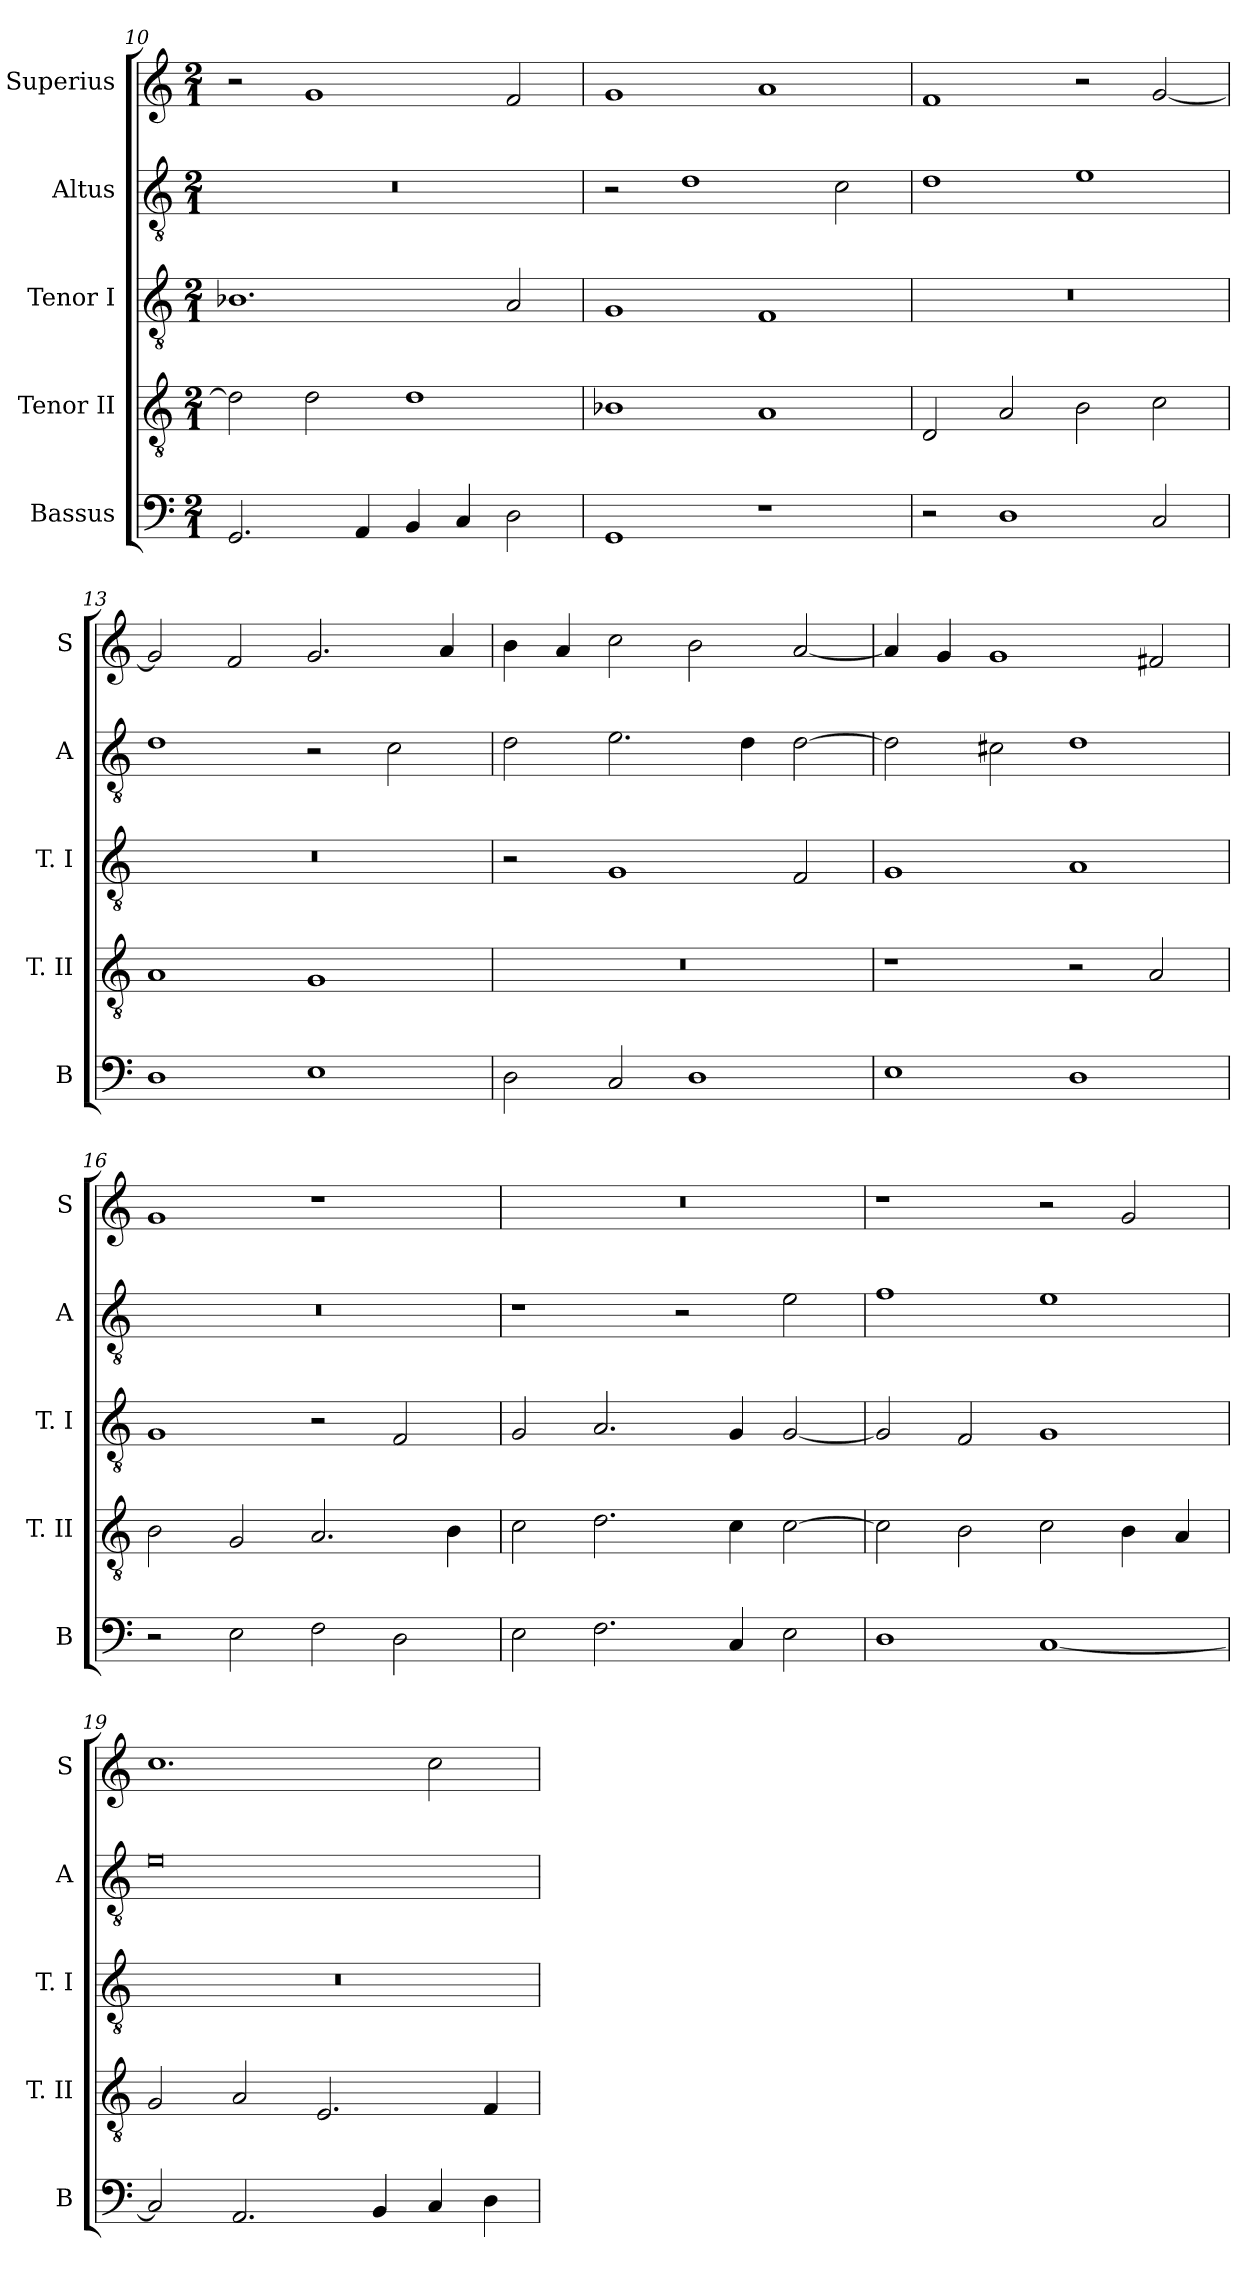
**kern	**kern	**kern	**kern	**kern
*part5	*part4	*part3	*part2	*part1
*staff5	*staff4	*staff3	*staff2	*staff1
*I"Bassus	*I"Tenor II	*I"Tenor I	*I"Altus	*I"Superius
*I'B	*I'T. II	*I'T. I	*I'A	*I'S
*clefF4	*clefGv2	*clefGv2	*clefGv2	*clefG2
*k[]	*k[]	*k[]	*k[]	*k[]
*C:	*C:	*C:	*C:	*C:
*M2/1	*M2/1	*M2/1	*M2/1	*M2/1
=10	=10	=10	=10	=10
2.GG	2d]	1.B-X	0r	2r
.	2d	.	.	1g
4AA	.	.	.	.
4BB	1d	.	.	.
4C	.	.	.	.
2D	.	2A	.	2f
=11	=11	=11	=11	=11
1GG	1B-X	1G	2r	1g
.	.	.	1d	.
1r	1A	1F	.	1a
.	.	.	2c	.
=12	=12	=12	=12	=12
2r	2D	0r	1d	1f
1D	2A	.	.	.
.	2B	.	1e	2r
2C	2c	.	.	[2g
=13	=13	=13	=13	=13
1D	1A	0r	1d	2g]
.	.	.	.	2f
1E	1G	.	2r	2.g
.	.	.	2c	.
.	.	.	.	4a
=14	=14	=14	=14	=14
2D	0r	2r	2d	4b
.	.	.	.	4a
2C	.	1G	2.e	2cc
1D	.	.	.	2b
.	.	.	4d	.
.	.	2F	[2d	[2a
=15	=15	=15	=15	=15
1E	1r	1G	2d]	4a]
.	.	.	.	4g
.	.	.	2c#X	1g
1D	2r	1A	1d	.
.	2A	.	.	2f#X
=16	=16	=16	=16	=16
2r	2B	1G	0r	1g
2E	2G	.	.	.
2F	2.A	2r	.	1r
2D	.	2F	.	.
.	4B	.	.	.
=17	=17	=17	=17	=17
2E	2c	2G	1r	0r
2.F	2.d	2.A	.	.
.	.	.	2r	.
4C	4c	4G	.	.
2E	[2c	[2G	2e	.
=18	=18	=18	=18	=18
1D	2c]	2G]	1f	1r
.	2B	2F	.	.
[1C	2c	1G	1e	2r
.	4B	.	.	2g
.	4A	.	.	.
=19	=19	=19	=19	=19
2C]	2G	0r	0e	1.cc
2.AA	2A	.	.	.
.	2.E	.	.	.
4BB	.	.	.	.
4C	.	.	.	2cc
4D	4F	.	.	.
=	=	=	=	=
*-	*-	*-	*-	*-
